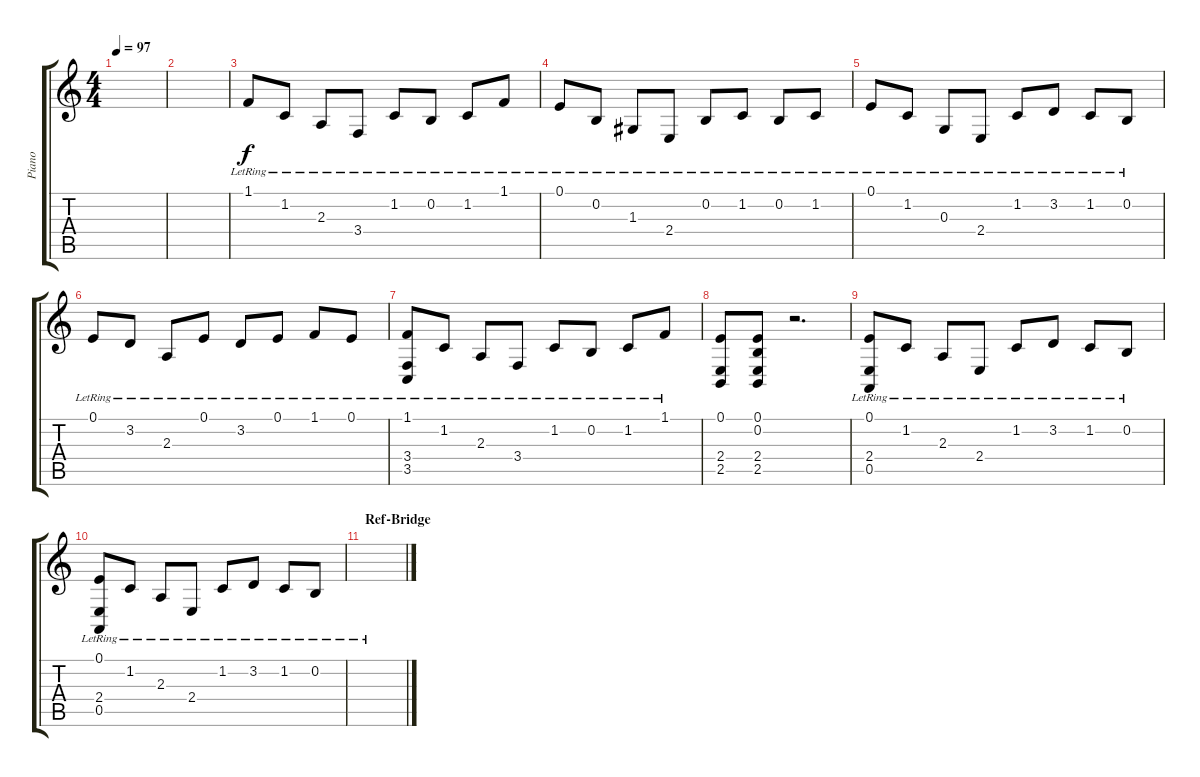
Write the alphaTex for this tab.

\track ("Piano" "Piano") {instrument acousticgrandpiano}
\staff {score tabs}
\tuning (E4 B3 G3 D3 A2 E2) {hide}
\ts (4 4)
\tempo 97
\clef g2
\ks c
|
|
1.1{lr}.8 1.2{lr}.8 2.3{lr}.8 3.4{lr}.8 1.2{lr}.8 0.2{lr}.8 1.2{lr}.8 1.1{lr}.8 |
0.1{lr}.8 0.2{lr}.8 1.3{lr}.8 2.4{lr}.8 0.2{lr}.8 1.2{lr}.8 0.2{lr}.8 1.2{lr}.8 |
0.1{lr}.8 1.2{lr}.8 0.3{lr}.8 2.4{lr}.8 1.2{lr}.8 3.2{lr}.8 1.2{lr}.8 0.2{lr}.8 |
0.1{lr}.8 3.2{lr}.8 2.3{lr}.8 0.1{lr}.8 3.2{lr}.8 0.1{lr}.8 1.1{lr}.8 0.1{lr}.8 |
(1.1{lr} 3.4{lr} 3.5{lr}).8 1.2{lr}.8 2.3{lr}.8 3.4{lr}.8 1.2{lr}.8 0.2{lr}.8 1.2{lr}.8 1.1{lr}.8 |
(0.1 2.4 2.5).8 (0.1 0.2 2.4 2.5).8 r.2{d} |
(0.1{lr} 2.4{lr} 0.5{lr}).8 1.2{lr}.8 2.3{lr}.8 2.4{lr}.8 1.2{lr}.8 3.2{lr}.8 1.2{lr}.8 0.2{lr}.8 |
(0.1{lr} 2.4{lr} 0.5{lr}).8 1.2{lr}.8 2.3{lr}.8 2.4{lr}.8 1.2{lr}.8 3.2{lr}.8 1.2{lr}.8 0.2{lr}.8 |
\section ("" "Ref-Bridge")
